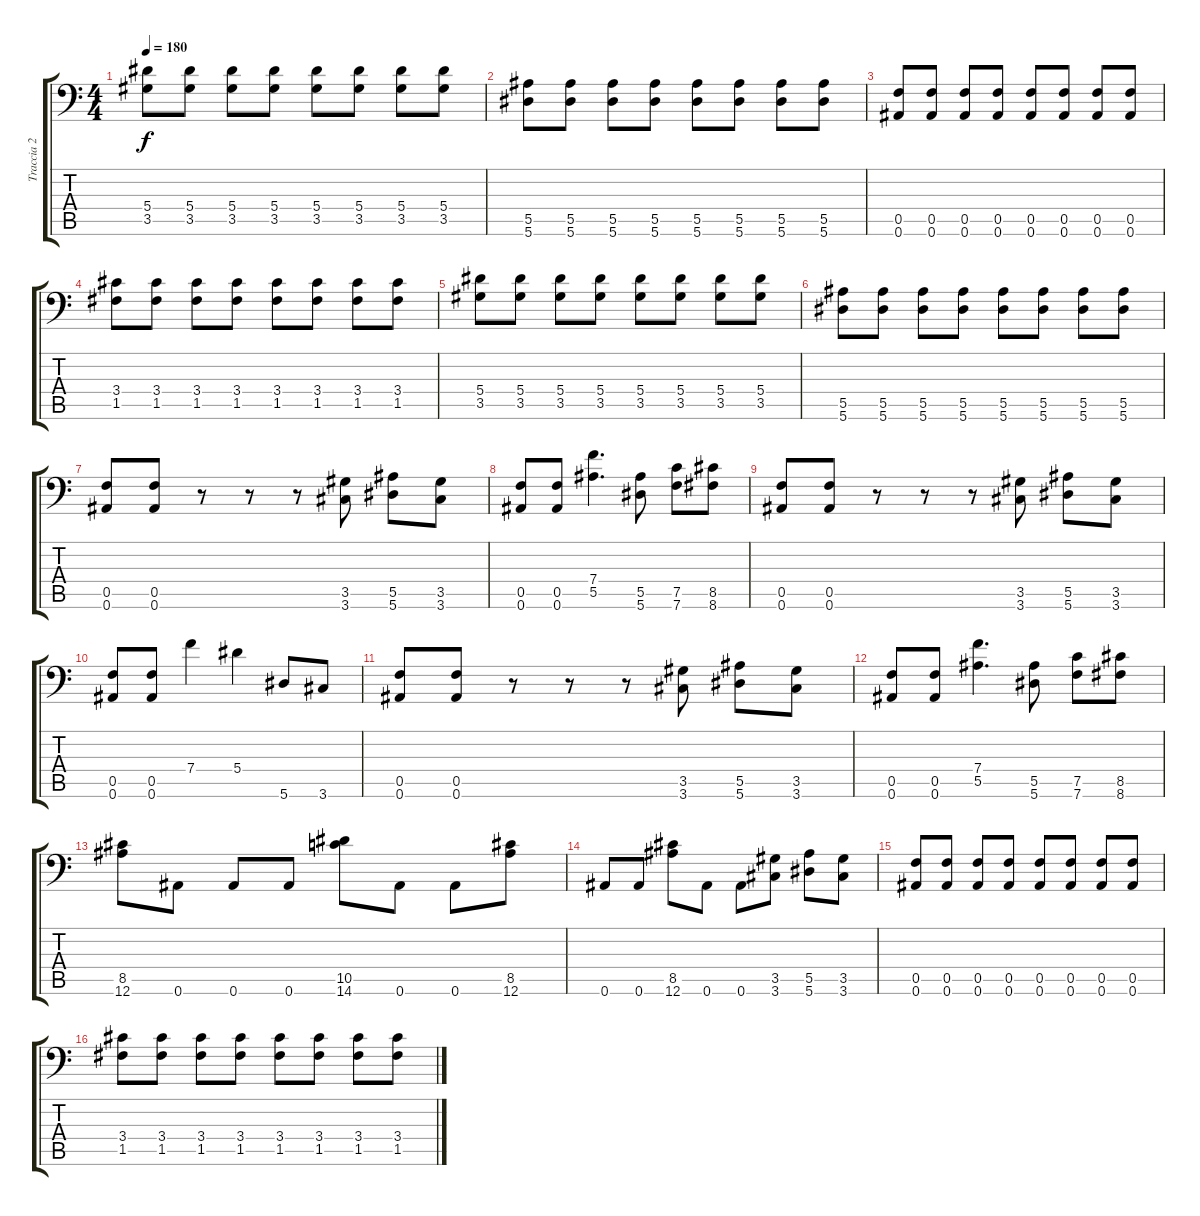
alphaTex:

\track ("Traccia 2" "Traccia 2") {instrument distortionguitar}
\staff {score tabs}
\tuning (C4 G3 Eb3 Bb2 F2 Bb1) {hide}
\ts (4 4)
\tempo 180
\clef f4
\ks c
(5.4 3.5).8{dy f} (5.4 3.5).8 (5.4 3.5).8 (5.4 3.5).8 (5.4 3.5).8 (5.4 3.5).8 (5.4 3.5).8 (5.4 3.5).8 |
(5.5 5.6).8 (5.5 5.6).8 (5.5 5.6).8 (5.5 5.6).8 (5.5 5.6).8 (5.5 5.6).8 (5.5 5.6).8 (5.5 5.6).8 |
(0.5 0.6).8 (0.5 0.6).8 (0.5 0.6).8 (0.5 0.6).8 (0.5 0.6).8 (0.5 0.6).8 (0.5 0.6).8 (0.5 0.6).8 |
(3.4 1.5).8 (3.4 1.5).8 (3.4 1.5).8 (3.4 1.5).8 (3.4 1.5).8 (3.4 1.5).8 (3.4 1.5).8 (3.4 1.5).8 |
(5.4 3.5).8 (5.4 3.5).8 (5.4 3.5).8 (5.4 3.5).8 (5.4 3.5).8 (5.4 3.5).8 (5.4 3.5).8 (5.4 3.5).8 |
(5.5 5.6).8 (5.5 5.6).8 (5.5 5.6).8 (5.5 5.6).8 (5.5 5.6).8 (5.5 5.6).8 (5.5 5.6).8 (5.5 5.6).8 |
(0.5 0.6).8 (0.5 0.6).8 r.8 r.8 r.8 (3.5 3.6).8 (5.5 5.6).8 (3.5 3.6).8 |
(0.5 0.6).8 (0.5 0.6).8 (7.4 5.5).4{d} (5.5 5.6).8 (7.5 7.6).8 (8.5 8.6).8 |
(0.5 0.6).8 (0.5 0.6).8 r.8 r.8 r.8 (3.5 3.6).8 (5.5 5.6).8 (3.5 3.6).8 |
(0.5 0.6).8 (0.5 0.6).8 7.4.4 5.4.4 5.6.8 3.6.8 |
(0.5 0.6).8 (0.5 0.6).8 r.8 r.8 r.8 (3.5 3.6).8 (5.5 5.6).8 (3.5 3.6).8 |
(0.5 0.6).8 (0.5 0.6).8 (7.4 5.5).4{d} (5.5 5.6).8 (7.5 7.6).8 (8.5 8.6).8 |
(8.5 12.6).8 0.6.8 0.6.8 0.6.8 (10.5 14.6).8 0.6.8 0.6.8 (8.5 12.6).8 |
0.6.8 0.6.8 (8.5 12.6).8 0.6.8 0.6.8 (3.5 3.6).8 (5.5 5.6).8 (3.5 3.6).8 |
(0.5 0.6).8 (0.5 0.6).8 (0.5 0.6).8 (0.5 0.6).8 (0.5 0.6).8 (0.5 0.6).8 (0.5 0.6).8 (0.5 0.6).8 |
(3.4 1.5).8 (3.4 1.5).8 (3.4 1.5).8 (3.4 1.5).8 (3.4 1.5).8 (3.4 1.5).8 (3.4 1.5).8 (3.4 1.5).8
